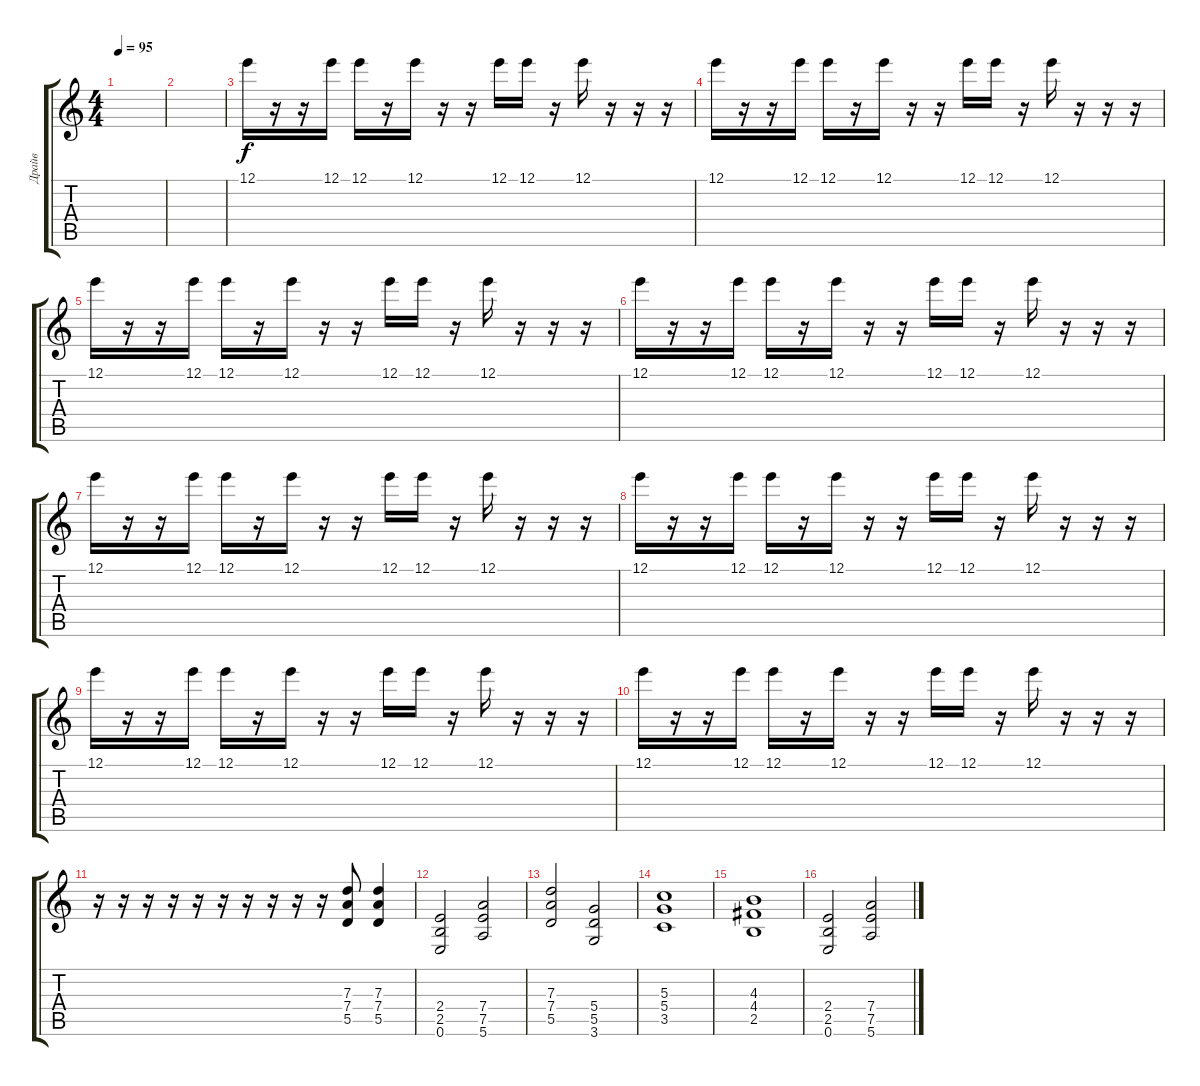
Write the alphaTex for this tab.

\track ("Драйв" "Драйв") {instrument distortionguitar}
\staff {score tabs}
\tuning (E4 B3 G3 D3 A2 E2) {hide}
\ts (4 4)
\tempo 95
\clef g2
\ks c
|
|
12.1.16 r.16 r.16 12.1.16 12.1.16 r.16 12.1.16 r.16 r.16 12.1.16 12.1.16 r.16 12.1.16 r.16 r.16 r.16 |
12.1.16 r.16 r.16 12.1.16 12.1.16 r.16 12.1.16 r.16 r.16 12.1.16 12.1.16 r.16 12.1.16 r.16 r.16 r.16 |
12.1.16 r.16 r.16 12.1.16 12.1.16 r.16 12.1.16 r.16 r.16 12.1.16 12.1.16 r.16 12.1.16 r.16 r.16 r.16 |
12.1.16 r.16 r.16 12.1.16 12.1.16 r.16 12.1.16 r.16 r.16 12.1.16 12.1.16 r.16 12.1.16 r.16 r.16 r.16 |
12.1.16 r.16 r.16 12.1.16 12.1.16 r.16 12.1.16 r.16 r.16 12.1.16 12.1.16 r.16 12.1.16 r.16 r.16 r.16 |
12.1.16 r.16 r.16 12.1.16 12.1.16 r.16 12.1.16 r.16 r.16 12.1.16 12.1.16 r.16 12.1.16 r.16 r.16 r.16 |
12.1.16 r.16 r.16 12.1.16 12.1.16 r.16 12.1.16 r.16 r.16 12.1.16 12.1.16 r.16 12.1.16 r.16 r.16 r.16 |
12.1.16 r.16 r.16 12.1.16 12.1.16 r.16 12.1.16 r.16 r.16 12.1.16 12.1.16 r.16 12.1.16 r.16 r.16 r.16 |
r.16 r.16 r.16 r.16 r.16 r.16 r.16 r.16 r.16 r.16 (7.3 7.4 5.5).8 (7.3 7.4 5.5).4 |
(2.4 2.5 0.6).2 (7.4 7.5 5.6).2 |
(7.3 7.4 5.5).2 (5.4 5.5 3.6).2 |
(5.3 5.4 3.5).1 |
(4.3 4.4 2.5).1 |
(2.4 2.5 0.6).2 (7.4 7.5 5.6).2
